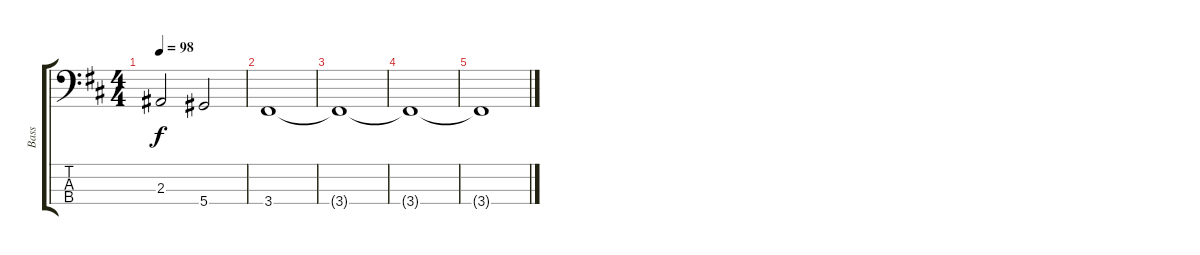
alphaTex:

\track ("Bass" "Bass") {instrument electricbasspick}
\staff {score tabs}
\tuning (Gb2 Db2 Ab1 Eb1) {hide}
\ts (4 4)
\tempo 98
\clef f4
\ks d
2.3.2{dy f} 5.4.2 |
3.4.1 |
3.4{t}.1 |
3.4{t}.1{volume 0} |
3.4{t}.1
